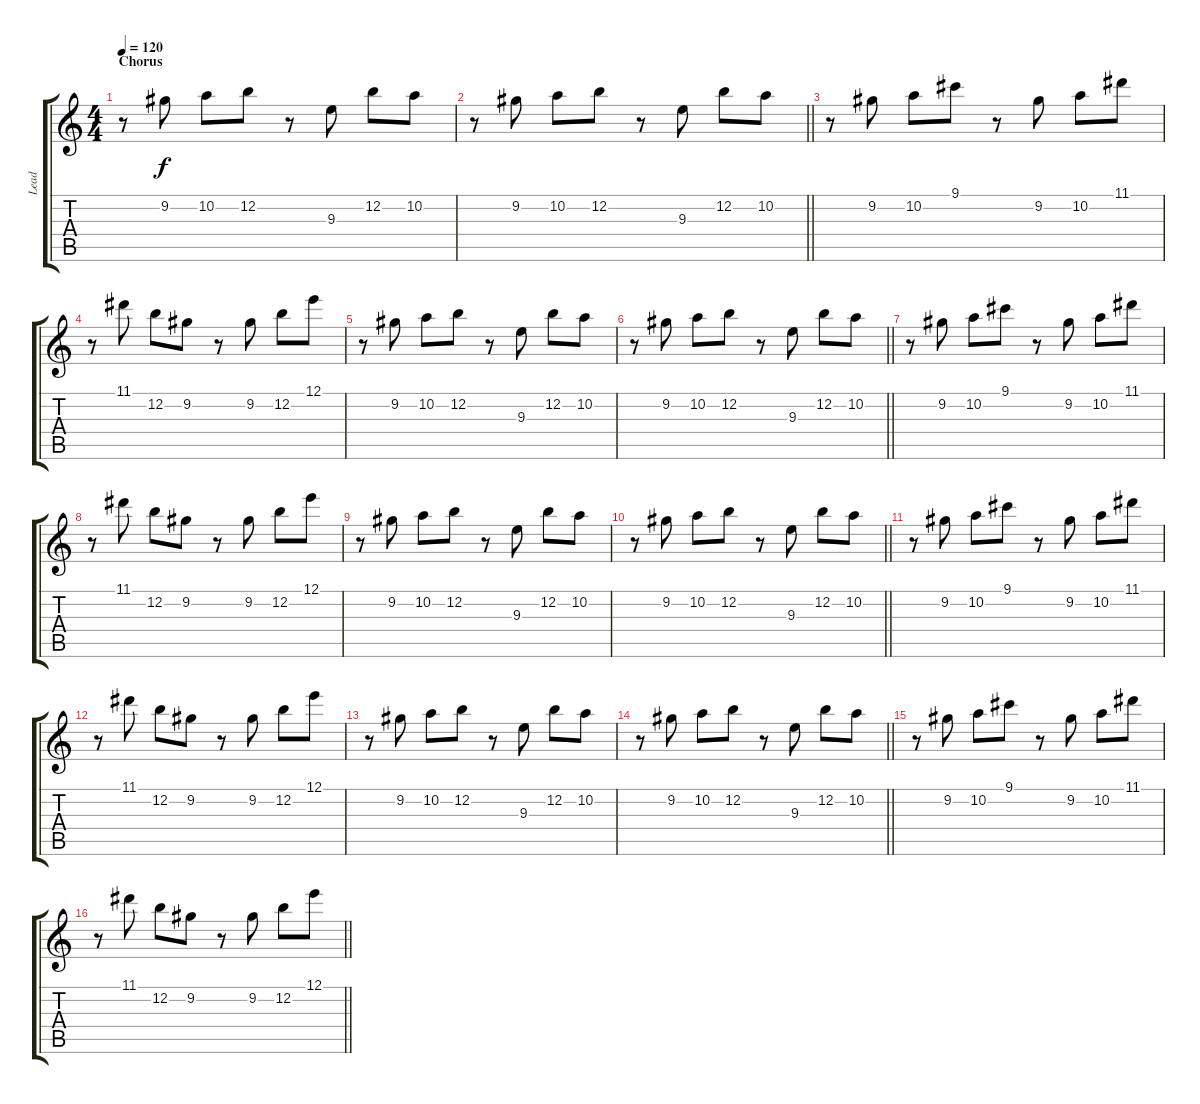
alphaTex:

\track ("Lead" "Lead") {instrument acousticguitarsteel}
\staff {score tabs}
\tuning (E4 B3 G3 D3 A2 E2) {hide}
\ts (4 4)
\section ("" "Chorus")
\tempo 120
\clef g2
\ks c
r.8{dy f} 9.2.8 10.2.8 12.2.8 r.8 9.3.8 12.2.8 10.2.8 |
\barLineRight lightlight
r.8 9.2.8 10.2.8 12.2.8 r.8 9.3.8 12.2.8 10.2.8 |
r.8 9.2.8 10.2.8 9.1.8 r.8 9.2.8 10.2.8 11.1.8 |
r.8 11.1.8 12.2.8 9.2.8 r.8 9.2.8 12.2.8 12.1.8 |
r.8 9.2.8 10.2.8 12.2.8 r.8 9.3.8 12.2.8 10.2.8 |
\barLineRight lightlight
r.8 9.2.8 10.2.8 12.2.8 r.8 9.3.8 12.2.8 10.2.8 |
r.8 9.2.8 10.2.8 9.1.8 r.8 9.2.8 10.2.8 11.1.8 |
r.8 11.1.8 12.2.8 9.2.8 r.8 9.2.8 12.2.8 12.1.8 |
r.8 9.2.8 10.2.8 12.2.8 r.8 9.3.8 12.2.8 10.2.8 |
\barLineRight lightlight
r.8 9.2.8 10.2.8 12.2.8 r.8 9.3.8 12.2.8 10.2.8 |
r.8 9.2.8 10.2.8 9.1.8 r.8 9.2.8 10.2.8 11.1.8 |
r.8 11.1.8 12.2.8 9.2.8 r.8 9.2.8 12.2.8 12.1.8 |
r.8 9.2.8 10.2.8 12.2.8 r.8 9.3.8 12.2.8 10.2.8 |
\barLineRight lightlight
r.8 9.2.8 10.2.8 12.2.8 r.8 9.3.8 12.2.8 10.2.8 |
r.8 9.2.8 10.2.8 9.1.8 r.8 9.2.8 10.2.8 11.1.8 |
\barLineRight lightlight
r.8 11.1.8 12.2.8 9.2.8 r.8 9.2.8 12.2.8 12.1.8
